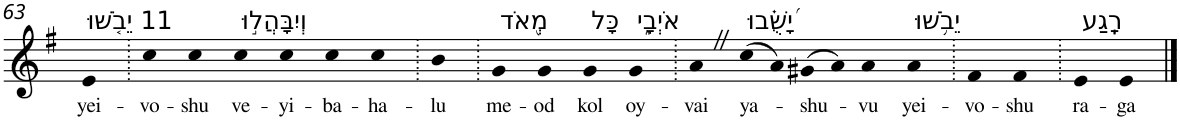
**kern	**text
*part1	*part1
*staff1	*staff1
*I"Piano	*
*I'Pno	*
!!LO:PB:g=z
*clefG2	*
*k[f#]	*
*G:	*
=63	=63
!LO:TX:a:t=11 יֵבֹ֤שׁוּ	!
!	!LO:LY:b
4e	yei-
=64.	=64.
!	!LO:LY:b
4cc	-vo-
!	!LO:LY:b
4cc	-shu
!LO:TX:a:t=וְיִבָּהֲל֣וּ	!
!	!LO:LY:b
4cc	ve-
!	!LO:LY:b
4cc	-yi-
!	!LO:LY:b
4cc	-ba-
!	!LO:LY:b
4cc	-ha-
=65.	=65.
!	!LO:LY:b
4b	-lu
=66.	=66.
!LO:TX:a:t=מְ֭אֹד	!
!	!LO:LY:b
4g	me-
!	!LO:LY:b
4g	-od
!LO:TX:a:t=כָּל	!
!	!LO:LY:b
4g	kol
!LO:TX:a:t=אֹיְבָ֑י	!
!	!LO:LY:b
4g	oy-
=67.	=67.
!	!LO:LY:b
4aZ	-vai
!LO:TX:a:t=יָ֝שֻׁ֗בוּ	!
!	!LO:LY:b
(>8cc	ya-
8a)	.
!	!LO:LY:b
(>8g#X	-shu-
8a)	.
!	!LO:LY:b
4a	-vu
!LO:TX:a:t=יֵבֹ֥שׁוּ	!
!	!LO:LY:b
4a	yei-
=68.	=68.
!	!LO:LY:b
4f#	-vo-
!	!LO:LY:b
4f#	-shu
=69.	=69.
!LO:TX:a:t=רָֽגַע	!
!	!LO:LY:b
4e	ra-
!	!LO:LY:b
4e	-ga
==	==
*-	*-
